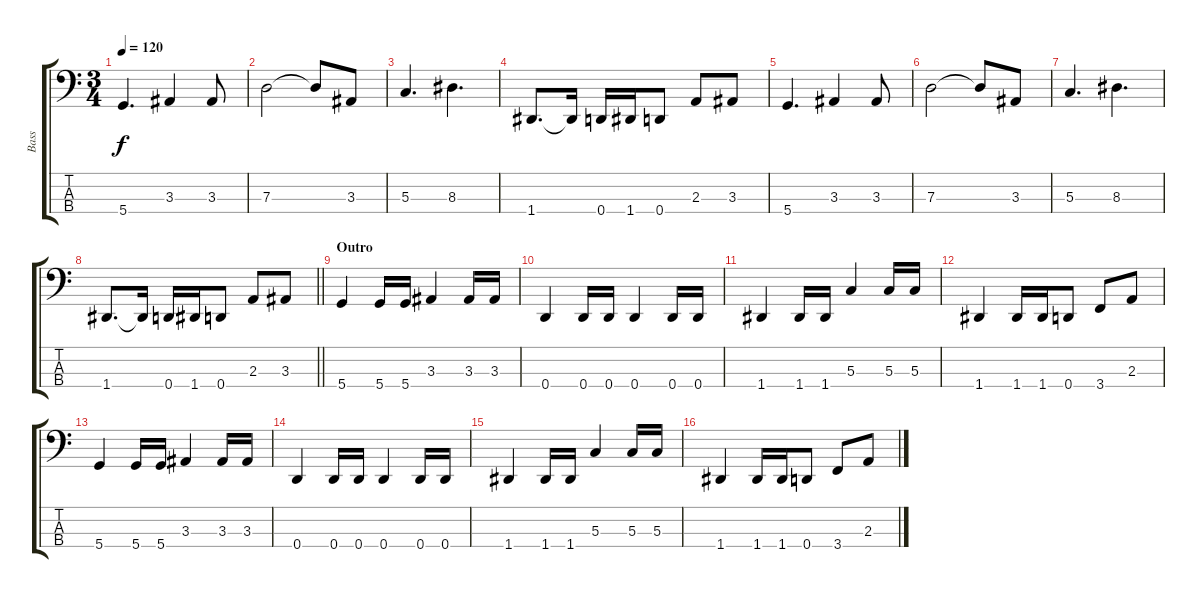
\track ("Bass" "Bass") {instrument electricbassfinger}
\staff {score tabs}
\tuning (F2 C2 G1 D1) {hide}
\ts (3 4)
\tempo 120
\clef f4
\ks c
5.4.4{d dy f} 3.3.4 3.3.8 |
7.3.2 7.3{t}.8 3.3.8 |
5.3.4{d} 8.3.4{d} |
1.4.8{d} 1.4{t}.16 0.4.16 1.4.16 0.4.8 2.3.8 3.3.8 |
5.4.4{d} 3.3.4 3.3.8 |
7.3.2 7.3{t}.8 3.3.8 |
5.3.4{d} 8.3.4{d} |
\barLineRight lightlight
1.4.8{d} 1.4{t}.16 0.4.16 1.4.16 0.4.8 2.3.8 3.3.8 |
\section ("" "Outro")
5.4.4 5.4.16 5.4.16 3.3.4 3.3.16 3.3.16 |
0.4.4 0.4.16 0.4.16 0.4.4 0.4.16 0.4.16 |
1.4.4 1.4.16 1.4.16 5.3.4 5.3.16 5.3.16 |
1.4.4 1.4.16 1.4.16 0.4.8 3.4.8 2.3.8 |
5.4.4 5.4.16 5.4.16 3.3.4 3.3.16 3.3.16 |
0.4.4 0.4.16 0.4.16 0.4.4 0.4.16 0.4.16 |
1.4.4 1.4.16 1.4.16 5.3.4 5.3.16 5.3.16 |
1.4.4 1.4.16 1.4.16 0.4.8 3.4.8 2.3.8
